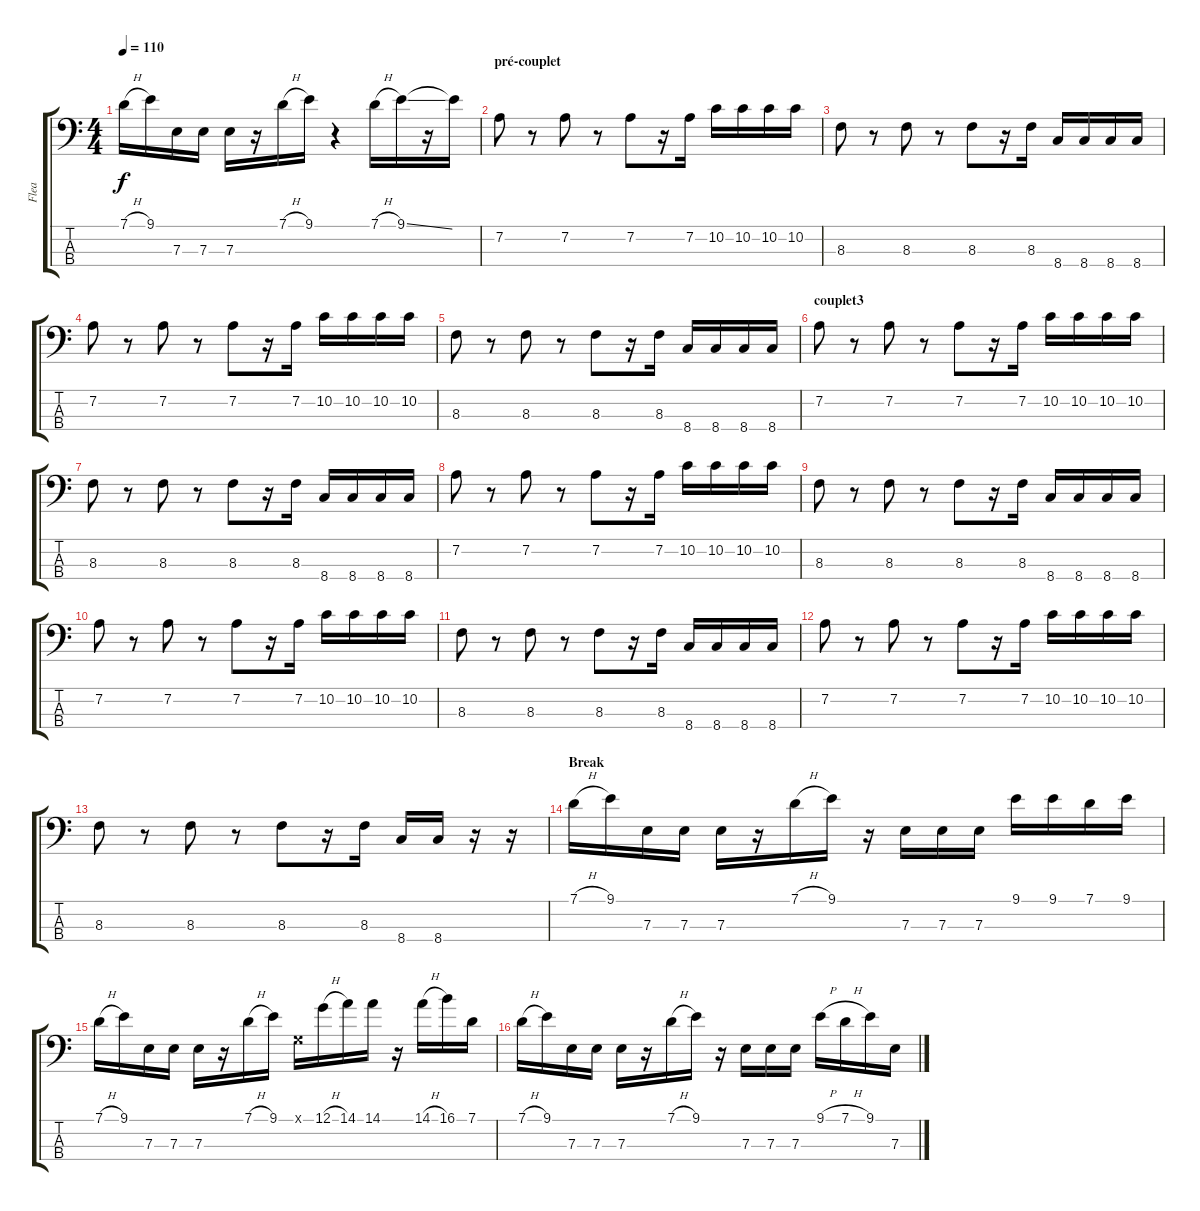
\track ("Flea" "Flea") {instrument electricbassfinger}
\staff {score tabs}
\tuning (G2 D2 A1 E1) {hide}
\ts (4 4)
\tempo 110
\clef f4
\ks c
7.1{h}.16{dy f} 9.1.16 7.3.16 7.3.16 7.3.16 r.16 7.1{h}.16 9.1.16 r.4 7.1{h}.16 9.1{ss}.16 r.16 9.1{t}.16 |
\section ("" "pré-couplet")
7.2.8{volume 16 balance 8} r.8 7.2.8 r.8 7.2.8 r.16 7.2.16 10.2.16 10.2.16 10.2.16 10.2.16 |
8.3.8 r.8 8.3.8 r.8 8.3.8 r.16 8.3.16 8.4.16 8.4.16 8.4.16 8.4.16 |
7.2.8 r.8 7.2.8 r.8 7.2.8 r.16 7.2.16 10.2.16 10.2.16 10.2.16 10.2.16 |
8.3.8 r.8 8.3.8 r.8 8.3.8 r.16 8.3.16 8.4.16 8.4.16 8.4.16 8.4.16 |
\section ("" "couplet3")
7.2.8 r.8 7.2.8 r.8 7.2.8 r.16 7.2.16 10.2.16 10.2.16 10.2.16 10.2.16 |
8.3.8 r.8 8.3.8 r.8 8.3.8 r.16 8.3.16 8.4.16 8.4.16 8.4.16 8.4.16 |
7.2.8 r.8 7.2.8 r.8 7.2.8 r.16 7.2.16 10.2.16 10.2.16 10.2.16 10.2.16 |
8.3.8 r.8 8.3.8 r.8 8.3.8 r.16 8.3.16 8.4.16 8.4.16 8.4.16 8.4.16 |
7.2.8 r.8 7.2.8 r.8 7.2.8 r.16 7.2.16 10.2.16 10.2.16 10.2.16 10.2.16 |
8.3.8 r.8 8.3.8 r.8 8.3.8 r.16 8.3.16 8.4.16 8.4.16 8.4.16 8.4.16 |
7.2.8 r.8 7.2.8 r.8 7.2.8 r.16 7.2.16 10.2.16 10.2.16 10.2.16 10.2.16 |
8.3.8 r.8 8.3.8 r.8 8.3.8 r.16 8.3.16 8.4.16 8.4.16 r.16 r.16 |
\section ("" "Break")
7.1{h}.16{balance 0} 9.1.16 7.3.16 7.3.16 7.3.16 r.16 7.1{h}.16 9.1.16 r.16 7.3.16 7.3.16 7.3.16 9.1.16 9.1.16 7.1.16 9.1.16 |
7.1{h}.16 9.1.16 7.3.16 7.3.16 7.3.16 r.16 7.1{h}.16 9.1.16 0.1{x}.16 12.1{h}.16 14.1.16 14.1.16 r.16 14.1{h}.16 16.1.16 7.1.16 |
7.1{h}.16 9.1.16 7.3.16 7.3.16 7.3.16 r.16 7.1{h}.16 9.1.16 r.16 7.3.16 7.3.16 7.3.16 9.1{h}.16 7.1{h}.16 9.1.16 7.3.16
